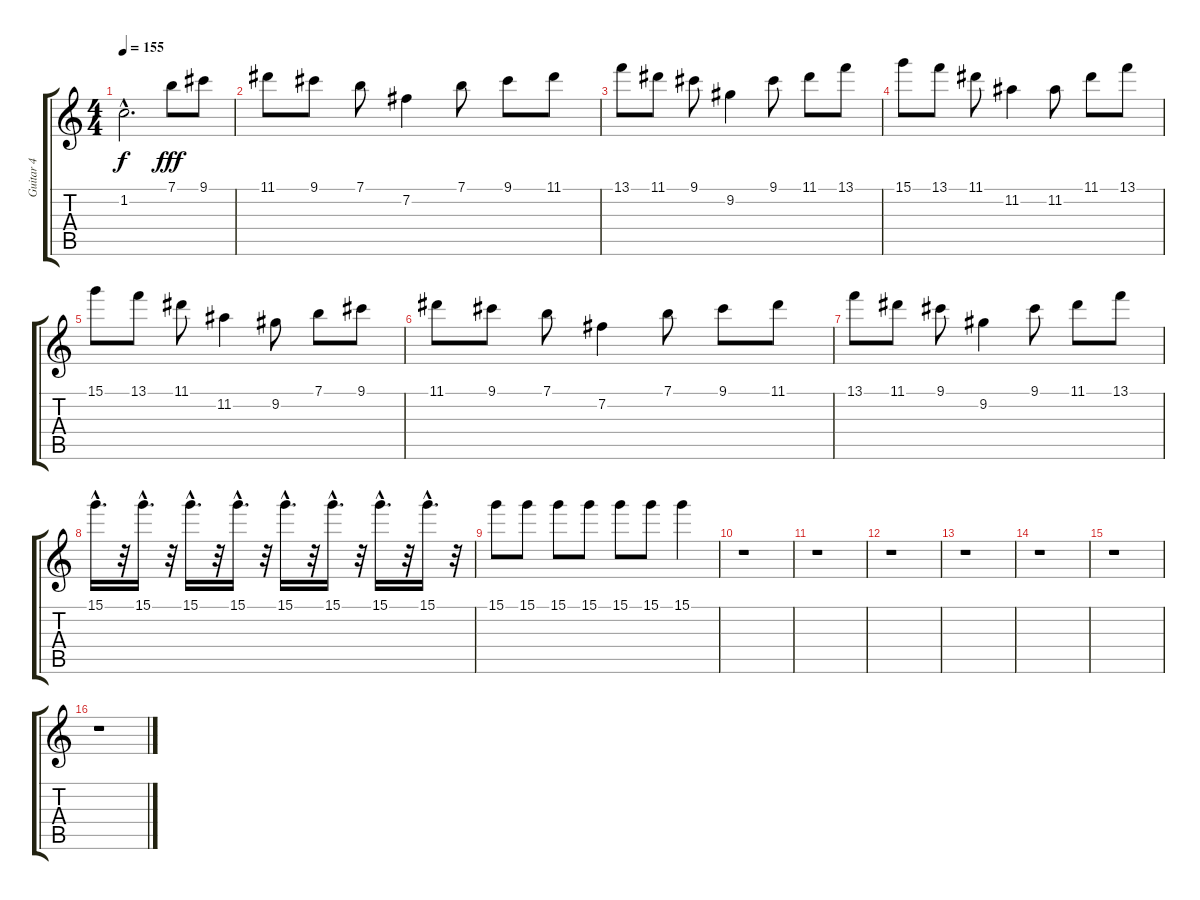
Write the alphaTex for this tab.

\track ("Guitar 4" "Guitar 4") {instrument overdrivenguitar}
\staff {score tabs}
\tuning (E4 B3 G3 D3 A2 E2) {hide}
\ts (4 4)
\tempo 155
\clef g2
\ks c
1.2{hac}.2{d dy f balance 8 instrument overdrivenguitar} 7.1.8{dy fff} 9.1.8 |
11.1.8 9.1.8 7.1.8 7.2.4 7.1.8 9.1.8 11.1.8 |
13.1.8 11.1.8 9.1.8 9.2.4 9.1.8 11.1.8 13.1.8 |
15.1.8 13.1.8 11.1.8 11.2.4 11.2.8 11.1.8 13.1.8 |
15.1.8 13.1.8 11.1.8 11.2.4 9.2.8 7.1.8 9.1.8 |
11.1.8 9.1.8 7.1.8 7.2.4 7.1.8 9.1.8 11.1.8 |
13.1.8 11.1.8 9.1.8 9.2.4 9.1.8 11.1.8 13.1.8 |
15.1{hac}.16{d} r.32 15.1{hac}.16{d} r.32 15.1{hac}.16{d} r.32 15.1{hac}.16{d} r.32 15.1{hac}.16{d} r.32 15.1{hac}.16{d} r.32 15.1{hac}.16{d} r.32 15.1{hac}.16{d} r.32 |
15.1.8 15.1.8 15.1.8 15.1.8 15.1.8 15.1.8 15.1.4 |
r.1 |
r.1 |
r.1 |
r.1 |
r.1 |
r.1 |
r.1
